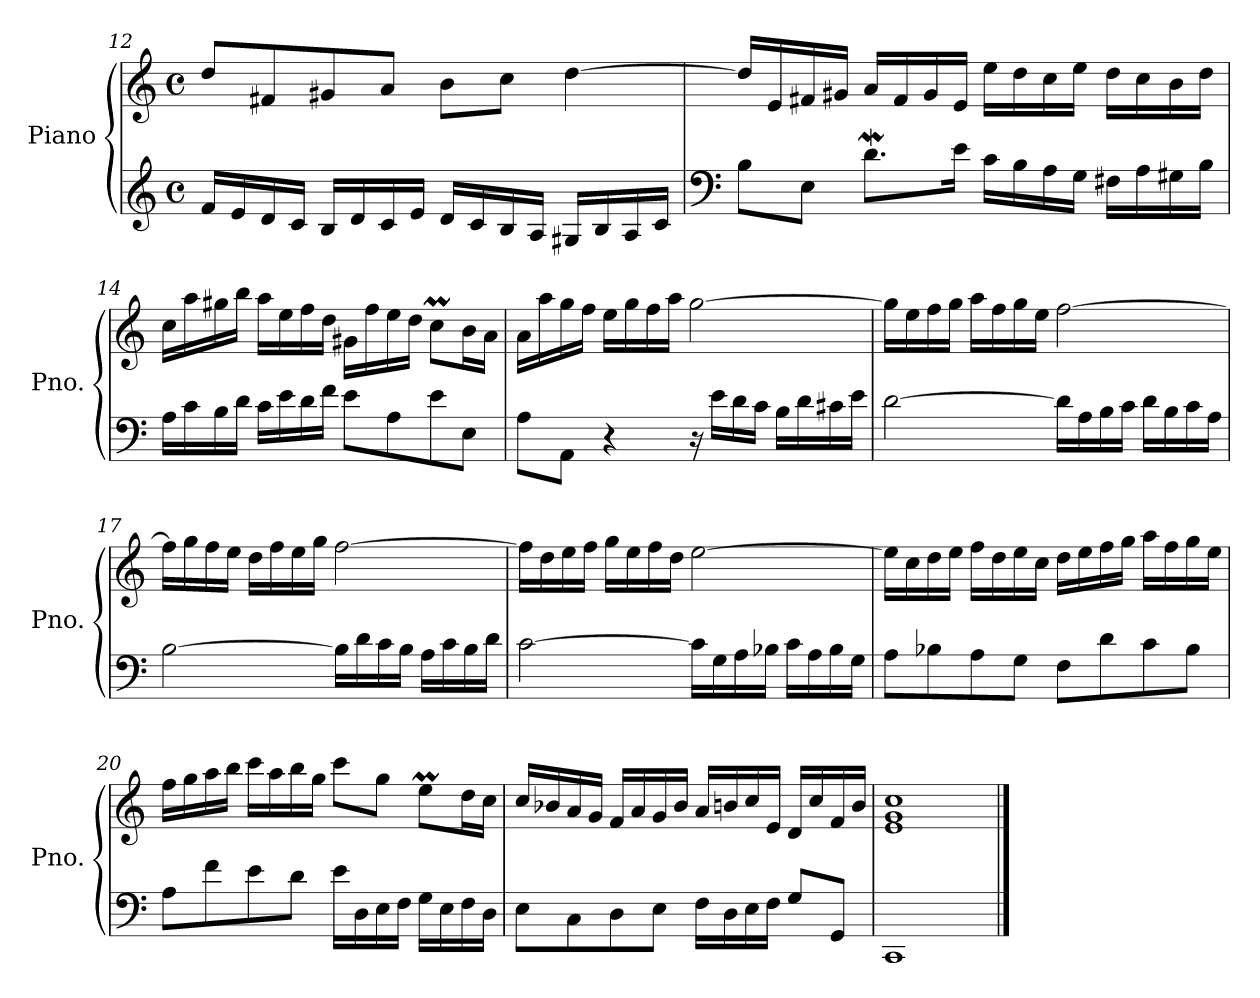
**kern	**kern
*part1	*part1
*staff2	*staff1
*I"Piano	*
*I'Pno.	*
*clefG2	*clefG2
*k[]	*k[]
*M4/4	*M4/4
*met(c)	*met(c)
=12	=12
16f/LL	8dd/L
16e/	.
16d/	8f#X/
16c/JJ	.
16B/LL	8g#X/
16d/	.
16c/	8a/J
16e/JJ	.
16d/LL	8b\L
16c/	.
16B/	8cc\J
16A/JJ	.
16G#X/LL	[4dd\
16B/	.
16A/	.
16c/JJ	.
=13	=13
*clefF4	*
8B\L	16dd/LL]
.	16e/
8E\J	16f#X/
.	16g#X/JJ
8.dW\L	16a/LL
.	16f#/
.	16g#/
16e\Jk	16e/JJ
16c\LL	16ee\LL
16B\	16dd\
16A\	16cc\
16G\JJ	16ee\JJ
16F#X\LL	16dd\LL
16A\	16cc\
16G#X\	16b\
16B\JJ	16dd\JJ
=14	=14
16A\LL	16cc\LL
16c\	16aa\
16B\	16gg#X\
16d\JJ	16bb\JJ
16c\LL	16aa\LL
16e\	16ee\
16d\	16ff\
16f\JJ	16dd\JJ
8e\L	16g#X\LL
.	16ff\
8A\	16ee\
.	16dd\JJ
8e\	8ccM\L
8E\J	16b\L
.	16a\JJ
=15	=15
8A\L	16a\LL
.	16aa\
8AA\J	16gg\
.	16ff\JJ
4r	16ee\LL
.	16gg\
.	16ff\
.	16aa\JJ
16r	[2gg\
16e\LL	.
16d\	.
16c\JJ	.
16B\LL	.
16d\	.
16c#X\	.
16e\JJ	.
=16	=16
[2d\	16gg\LL]
.	16ee\
.	16ff\
.	16gg\JJ
.	16aa\LL
.	16ff\
.	16gg\
.	16ee\JJ
16d\LL]	[2ff\
16A\	.
16B\	.
16c\JJ	.
16d\LL	.
16B\	.
16c\	.
16A\JJ	.
=17	=17
[2B\	16ff\LL]
.	16gg\
.	16ff\
.	16ee\JJ
.	16dd\LL
.	16ff\
.	16ee\
.	16gg\JJ
16B\LL]	[2ff\
16d\	.
16c\	.
16B\JJ	.
16A\LL	.
16c\	.
16B\	.
16d\JJ	.
=18	=18
[2c\	16ff\LL]
.	16dd\
.	16ee\
.	16ff\JJ
.	16gg\LL
.	16ee\
.	16ff\
.	16dd\JJ
16c\LL]	[2ee\
16G\	.
16A\	.
16B-X\JJ	.
16c\LL	.
16A\	.
16B-\	.
16G\JJ	.
=19	=19
8A\L	16ee\LL]
.	16cc\
8B-X\	16dd\
.	16ee\JJ
8A\	16ff\LL
.	16dd\
8G\J	16ee\
.	16cc\JJ
8F\L	16dd\LL
.	16ee\
8d\	16ff\
.	16gg\JJ
8c\	16aa\LL
.	16ff\
8B-\J	16gg\
.	16ee\JJ
=20	=20
8A\L	16ff\LL
.	16gg\
8f\	16aa\
.	16bb\JJ
8e\	16ccc\LL
.	16aa\
8d\J	16bb\
.	16gg\JJ
16e\LL	8ccc\L
16D\	.
16E\	8gg\J
16F\JJ	.
16G\LL	8eem\L
16E\	.
16F\	16dd\L
16D\JJ	16cc\JJ
=21	=21
8E\L	16cc/LL
.	16b-X/
8C\	16a/
.	16g/JJ
8D\	16f/LL
.	16a/
8E\J	16g/
.	16b-/JJ
16F\LL	16a/LL
16D\	16bn/
16E\	16cc/
16F\JJ	16e/JJ
8G/L	16d/LL
.	16cc/
8GG/J	16f/
.	16b/JJ
=22	=22
1CC	1e 1g 1cc
==	==
*-	*-
